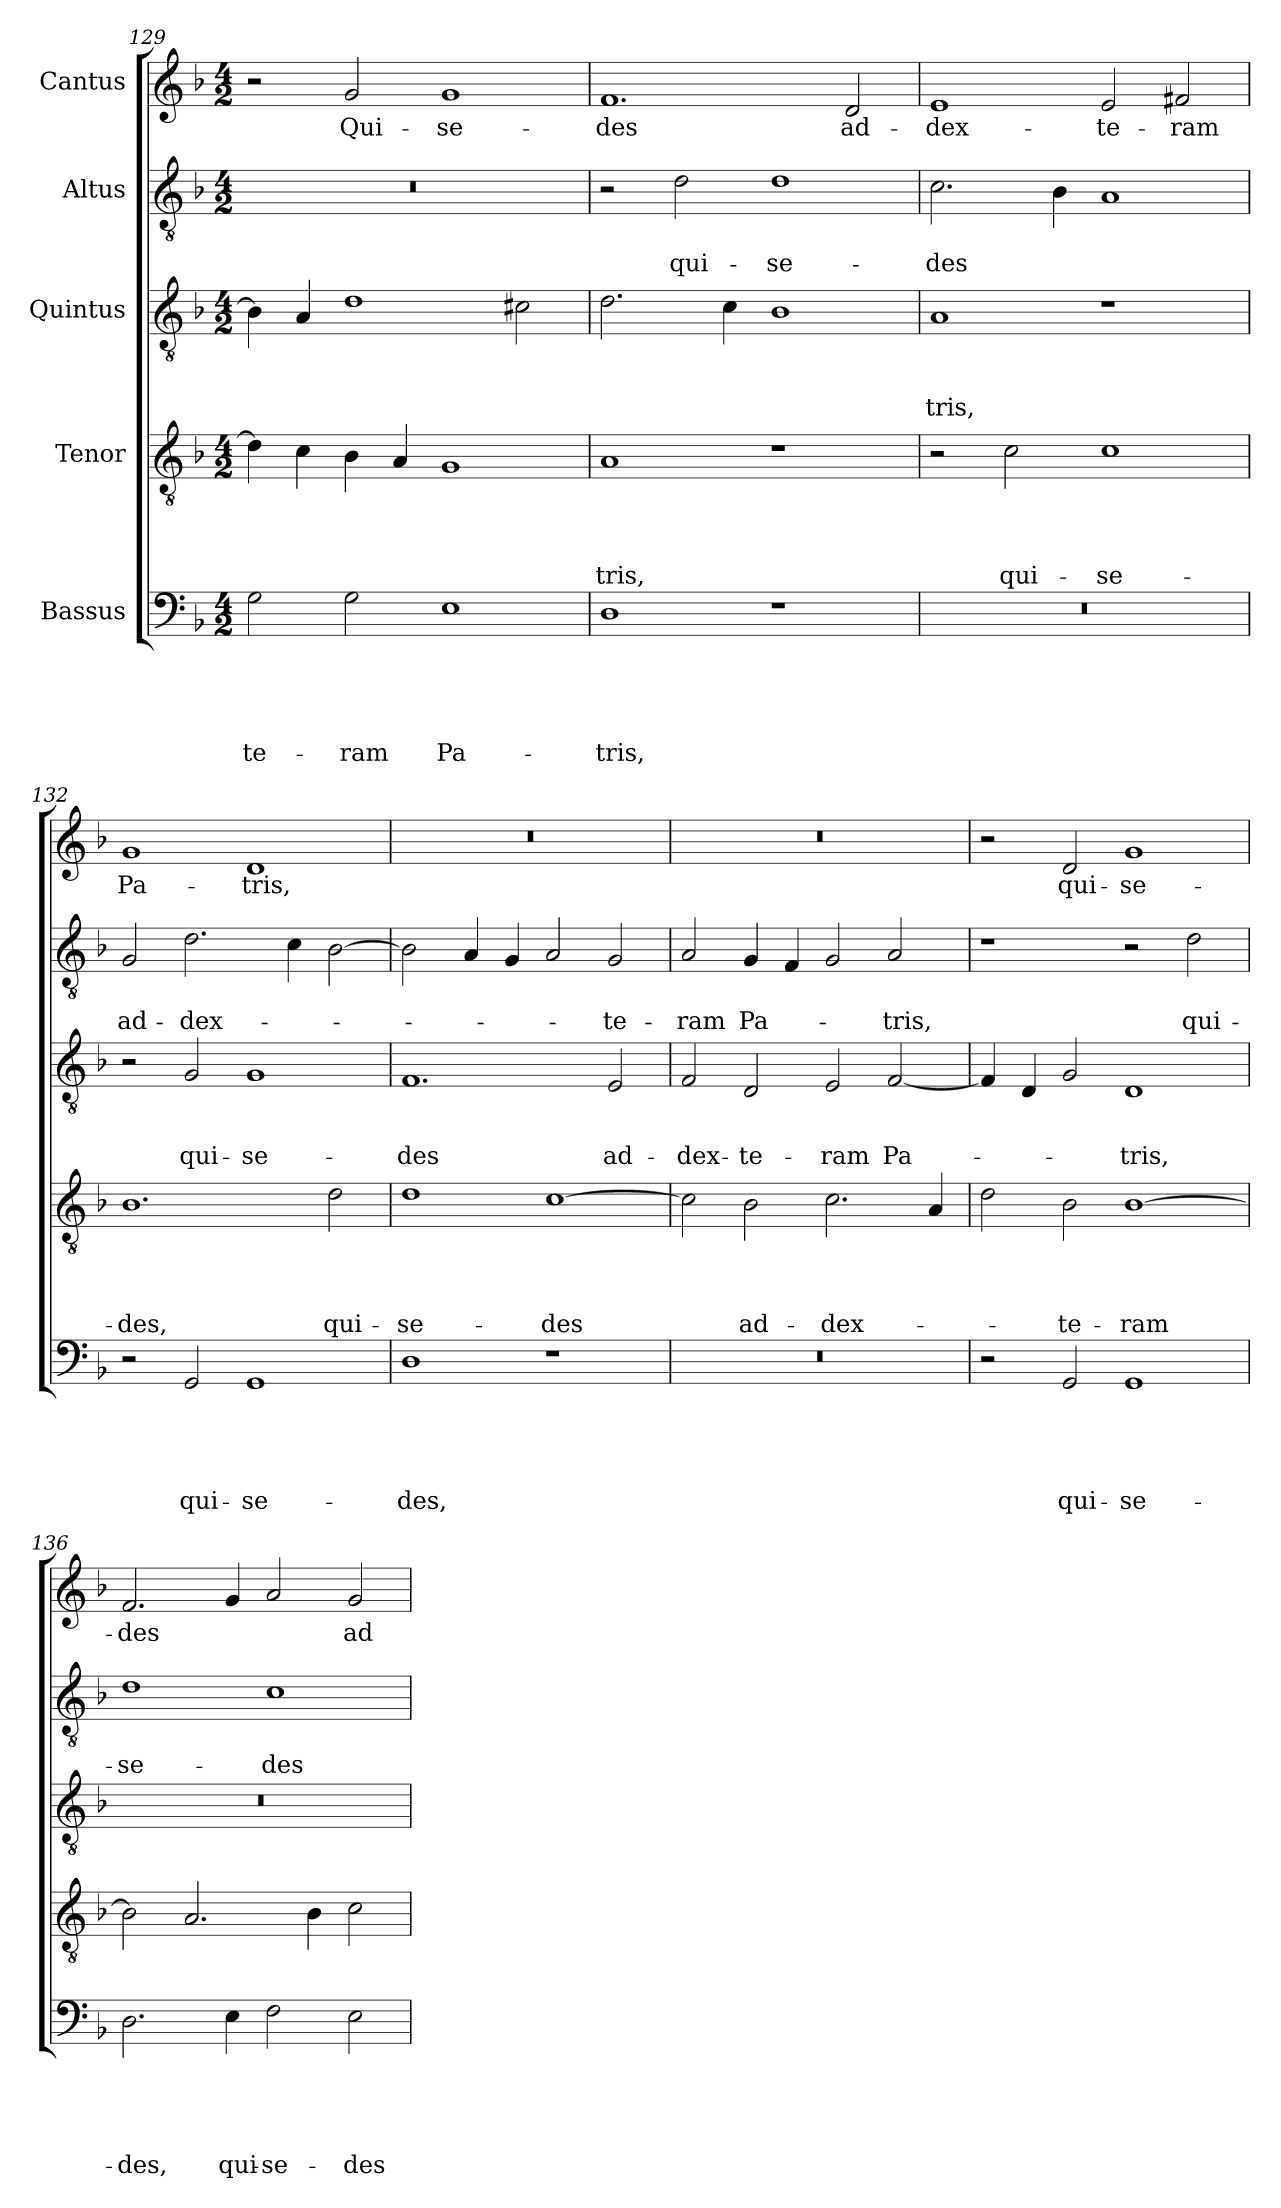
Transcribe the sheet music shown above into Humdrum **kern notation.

**kern	**text	**text	**text	**text	**text	**kern	**text	**text	**text	**text	**kern	**text	**text	**text	**kern	**text	**text	**kern	**text
*part5	*part5	*part5	*part5	*part5	*part5	*part4	*part4	*part4	*part4	*part4	*part3	*part3	*part3	*part3	*part2	*part2	*part2	*part1	*part1
*staff5	*staff5	*staff5	*staff5	*staff5	*staff5	*staff4	*staff4	*staff4	*staff4	*staff4	*staff3	*staff3	*staff3	*staff3	*staff2	*staff2	*staff2	*staff1	*staff1
*I"Bassus	*	*	*	*	*	*I"Tenor	*	*	*	*	*I"Quintus	*	*	*	*I"Altus	*	*	*I"Cantus	*
*clefF4	*	*	*	*	*	*clefGv2	*	*	*	*	*clefGv2	*	*	*	*clefGv2	*	*	*clefG2	*
*k[b-]	*	*	*	*	*	*k[b-]	*	*	*	*	*k[b-]	*	*	*	*k[b-]	*	*	*k[b-]	*
*M4/2	*	*	*	*	*	*M4/2	*	*	*	*	*M4/2	*	*	*	*M4/2	*	*	*M4/2	*
=129	=129	=129	=129	=129	=129	=129	=129	=129	=129	=129	=129	=129	=129	=129	=129	=129	=129	=129	=129
2G\	.	.	.	.	-te-	4d\]	.	.	.	.	4B-\]	.	.	.	0r	.	.	2r	.
.	.	.	.	.	.	4c\	.	.	.	.	4A/	.	.	.	.	.	.	.	.
2G\	.	.	.	.	-ram	4B-\	.	.	.	.	1d\	.	.	.	.	.	.	2g/	Qui-
.	.	.	.	.	.	4A/	.	.	.	.	.	.	.	.	.	.	.	.	.
1E\	.	.	.	.	Pa-	1G/	.	.	.	.	.	.	.	.	.	.	.	1g/	se-
.	.	.	.	.	.	.	.	.	.	.	2c#X\	.	.	.	.	.	.	.	.
=130	=130	=130	=130	=130	=130	=130	=130	=130	=130	=130	=130	=130	=130	=130	=130	=130	=130	=130	=130
1D\	.	.	.	.	-tris,	1A/	.	.	.	-tris,	2.d\	.	.	.	2r	.	.	1.f/	-des
.	.	.	.	.	.	.	.	.	.	.	.	.	.	.	2d\	.	qui-	.	.
.	.	.	.	.	.	.	.	.	.	.	4c\	.	.	.	.	.	.	.	.
1r	.	.	.	.	.	1r	.	.	.	.	1B-\	.	.	.	1d\	.	se-	.	.
.	.	.	.	.	.	.	.	.	.	.	.	.	.	.	.	.	.	2d/	ad-
=131	=131	=131	=131	=131	=131	=131	=131	=131	=131	=131	=131	=131	=131	=131	=131	=131	=131	=131	=131
0r	.	.	.	.	.	2r	.	.	.	.	1A/	.	.	-tris,	2.c\	.	-des	1e/	dex-
.	.	.	.	.	.	2c\	.	.	.	qui-	.	.	.	.	.	.	.	.	.
.	.	.	.	.	.	.	.	.	.	.	.	.	.	.	4B-\	.	.	.	.
.	.	.	.	.	.	1c\	.	.	.	se-	1r	.	.	.	1A/	.	.	2e/	-te-
.	.	.	.	.	.	.	.	.	.	.	.	.	.	.	.	.	.	2f#X/	-ram
=132	=132	=132	=132	=132	=132	=132	=132	=132	=132	=132	=132	=132	=132	=132	=132	=132	=132	=132	=132
2r	.	.	.	.	.	1.B-\	.	.	.	-des,	2r	.	.	.	2G/	.	ad-	1g/	Pa-
2GG/	.	.	.	.	qui-	.	.	.	.	.	2G/	.	.	qui-	2.d\	.	dex-	.	.
1GG/	.	.	.	.	se-	.	.	.	.	.	1G/	.	.	se-	.	.	.	1d/	-tris,
.	.	.	.	.	.	.	.	.	.	.	.	.	.	.	4c\	.	.	.	.
.	.	.	.	.	.	2d\	.	.	.	qui-	.	.	.	.	[2B-\	.	.	.	.
=133	=133	=133	=133	=133	=133	=133	=133	=133	=133	=133	=133	=133	=133	=133	=133	=133	=133	=133	=133
1D\	.	.	.	.	-des,	1d\	.	.	.	se-	1.F/	.	.	-des	2B-\]	.	.	0r	.
.	.	.	.	.	.	.	.	.	.	.	.	.	.	.	4A/	.	.	.	.
.	.	.	.	.	.	.	.	.	.	.	.	.	.	.	4G/	.	.	.	.
1r	.	.	.	.	.	[1c\	.	.	.	-des	.	.	.	.	2A/	.	.	.	.
.	.	.	.	.	.	.	.	.	.	.	2E/	.	.	ad-	2G/	.	-te-	.	.
=134	=134	=134	=134	=134	=134	=134	=134	=134	=134	=134	=134	=134	=134	=134	=134	=134	=134	=134	=134
0r	.	.	.	.	.	2c\]	.	.	.	.	2F/	.	.	dex-	2A/	.	-ram	0r	.
.	.	.	.	.	.	2B-\	.	.	.	ad-	2D/	.	.	-te-	4G/	.	Pa-	.	.
.	.	.	.	.	.	.	.	.	.	.	.	.	.	.	4F/	.	.	.	.
.	.	.	.	.	.	2.c\	.	.	.	dex-	2E/	.	.	-ram	2G/	.	.	.	.
.	.	.	.	.	.	.	.	.	.	.	[2F/	.	.	Pa-	2A/	.	-tris,	.	.
.	.	.	.	.	.	4A/	.	.	.	.	.	.	.	.	.	.	.	.	.
=135	=135	=135	=135	=135	=135	=135	=135	=135	=135	=135	=135	=135	=135	=135	=135	=135	=135	=135	=135
2r	.	.	.	.	.	2d\	.	.	.	.	4F/]	.	.	.	1r	.	.	2r	.
.	.	.	.	.	.	.	.	.	.	.	4D/	.	.	.	.	.	.	.	.
2GG/	.	.	.	.	qui-	2B-\	.	.	.	-te-	2G/	.	.	.	.	.	.	2d/	qui-
1GG/	.	.	.	.	se-	[1B-\	.	.	.	-ram	1D/	.	.	-tris,	2r	.	.	1g/	se-
.	.	.	.	.	.	.	.	.	.	.	.	.	.	.	2d\	.	qui-	.	.
=136	=136	=136	=136	=136	=136	=136	=136	=136	=136	=136	=136	=136	=136	=136	=136	=136	=136	=136	=136
2.D\	.	.	.	.	-des,	2B-\]	.	.	.	.	0r	.	.	.	1d\	.	se-	2.f/	-des
.	.	.	.	.	.	2.A/	.	.	.	.	.	.	.	.	.	.	.	.	.
4E\	.	.	.	.	qui-	.	.	.	.	.	.	.	.	.	.	.	.	4g/	.
2F\	.	.	.	.	se-	.	.	.	.	.	.	.	.	.	1c\	.	-des	2a/	.
.	.	.	.	.	.	4B-\	.	.	.	.	.	.	.	.	.	.	.	.	.
2E\	.	.	.	.	-des	2c\	.	.	.	.	.	.	.	.	.	.	.	2g/	ad-
=	=	=	=	=	=	=	=	=	=	=	=	=	=	=	=	=	=	=	=
*-	*-	*-	*-	*-	*-	*-	*-	*-	*-	*-	*-	*-	*-	*-	*-	*-	*-	*-	*-
